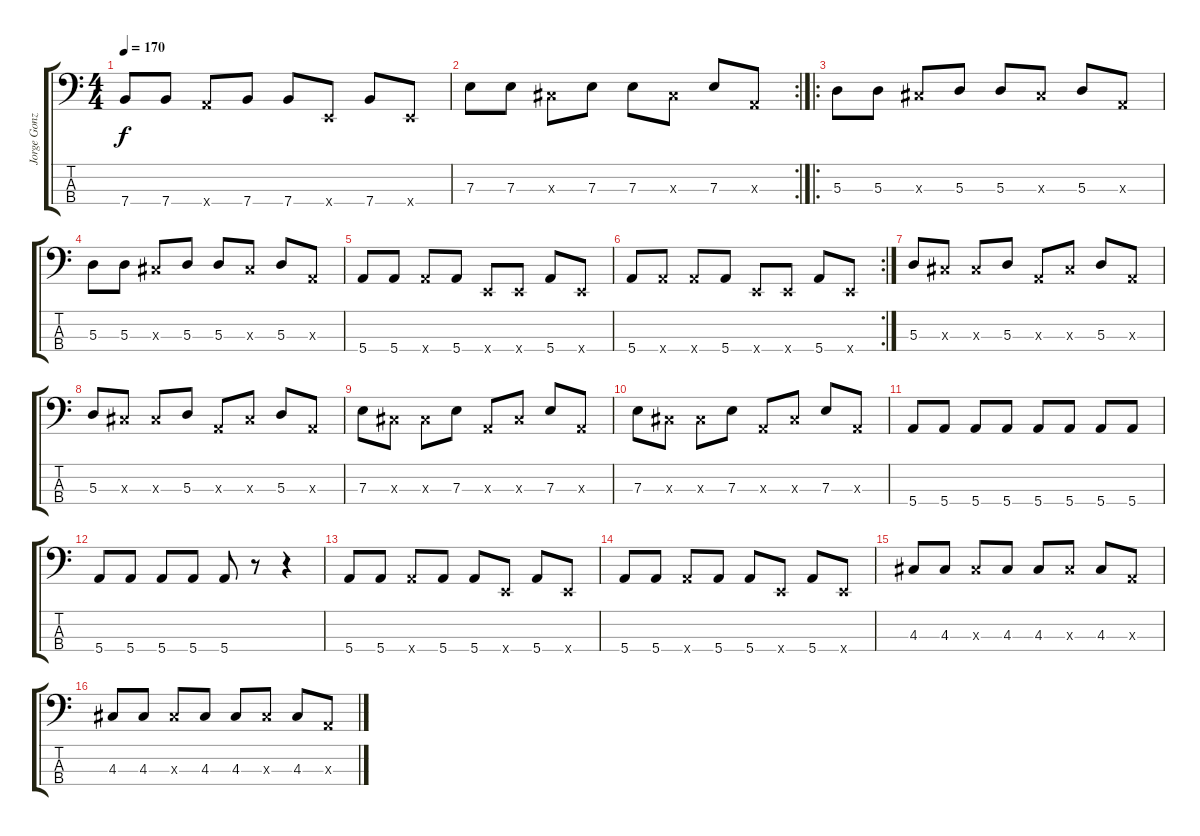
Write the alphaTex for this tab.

\track ("Jorge González" "Jorge Gonz") {instrument electricbasspick}
\staff {score tabs}
\tuning (G2 D2 A1 E1) {hide}
\ts (4 4)
\tempo 170
\clef f4
\ks c
7.4.8{dy f} 7.4.8 5.4{x}.8 7.4.8 7.4.8 0.4{x}.8 7.4.8 0.4{x}.8 |
\rc 2
7.3.8 7.3.8 4.3{x}.8 7.3.8 7.3.8 4.3{x}.8 7.3.8 0.3{x}.8 |
\ro
5.3.8 5.3.8 4.3{x}.8 5.3.8 5.3.8 4.3{x}.8 5.3.8 0.3{x}.8 |
5.3.8 5.3.8 4.3{x}.8 5.3.8 5.3.8 4.3{x}.8 5.3.8 0.3{x}.8 |
5.4.8 5.4.8 5.4{x}.8 5.4.8 0.4{x}.8 0.4{x}.8 5.4.8 0.4{x}.8 |
\rc 2
5.4.8 5.4{x}.8 5.4{x}.8 5.4.8 0.4{x}.8 0.4{x}.8 5.4.8 0.4{x}.8 |
5.3.8 4.3{x}.8 4.3{x}.8 5.3.8 0.3{x}.8 4.3{x}.8 5.3.8 0.3{x}.8 |
5.3.8 4.3{x}.8 4.3{x}.8 5.3.8 0.3{x}.8 4.3{x}.8 5.3.8 0.3{x}.8 |
7.3.8 4.3{x}.8 4.3{x}.8 7.3.8 0.3{x}.8 4.3{x}.8 7.3.8 0.3{x}.8 |
7.3.8 4.3{x}.8 4.3{x}.8 7.3.8 0.3{x}.8 4.3{x}.8 7.3.8 0.3{x}.8 |
5.4.8 5.4.8 5.4.8 5.4.8 5.4.8 5.4.8 5.4.8 5.4.8 |
5.4.8 5.4.8 5.4.8 5.4.8 5.4.8 r.8 r.4 |
5.4.8 5.4.8 5.4{x}.8 5.4.8 5.4.8 0.4{x}.8 5.4.8 0.4{x}.8 |
5.4.8 5.4.8 5.4{x}.8 5.4.8 5.4.8 0.4{x}.8 5.4.8 0.4{x}.8 |
4.3.8 4.3.8 4.3{x}.8 4.3.8 4.3.8 4.3{x}.8 4.3.8 0.3{x}.8 |
4.3.8 4.3.8 4.3{x}.8 4.3.8 4.3.8 4.3{x}.8 4.3.8 0.3{x}.8
